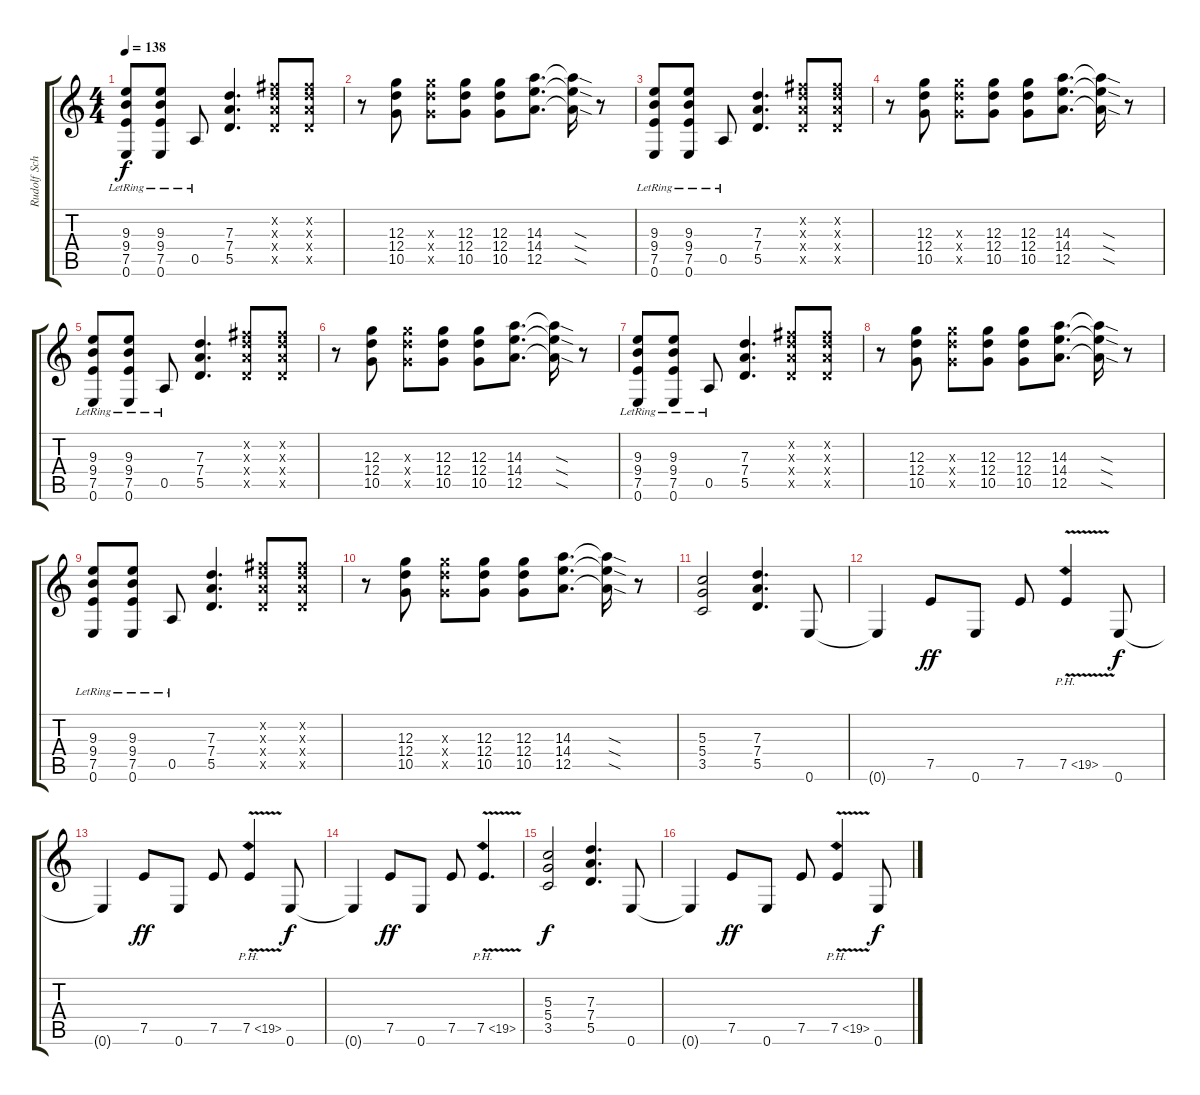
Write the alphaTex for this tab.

\track ("Rudolf Schenker Guitar II" "Rudolf Sch") {instrument overdrivenguitar}
\staff {score tabs}
\tuning (E4 B3 G3 D3 A2 E2) {hide}
\ts (4 4)
\tempo 138
\clef g2
\ks c
(9.3{lr} 9.4{lr} 7.5{lr} 0.6).8{dy f} (9.3{lr} 9.4{lr} 7.5{lr} 0.6).8 0.5{lr}.8 (7.3 7.4 5.5).4{d} (7.2{x} 7.3{x} 7.4{x} 5.5{x}).8 (7.2{x} 7.3{x} 7.4{x} 5.5{x}).8 |
r.8 (12.3 12.4 10.5).8 (12.3{x} 12.4{x} 10.5{x}).8 (12.3 12.4 10.5).8 (12.3 12.4 10.5).8 (14.3 14.4 12.5).8{d} (14.3{sod t} 14.4{sod t} 12.5{sod t}).16 r.8 |
(9.3{lr} 9.4{lr} 7.5{lr} 0.6).8 (9.3{lr} 9.4{lr} 7.5{lr} 0.6).8 0.5{lr}.8 (7.3 7.4 5.5).4{d} (7.2{x} 7.3{x} 7.4{x} 5.5{x}).8 (7.2{x} 7.3{x} 7.4{x} 5.5{x}).8 |
r.8 (12.3 12.4 10.5).8 (12.3{x} 12.4{x} 10.5{x}).8 (12.3 12.4 10.5).8 (12.3 12.4 10.5).8 (14.3 14.4 12.5).8{d} (14.3{sod t} 14.4{sod t} 12.5{sod t}).16 r.8 |
(9.3{lr} 9.4{lr} 7.5{lr} 0.6).8 (9.3{lr} 9.4{lr} 7.5{lr} 0.6).8 0.5{lr}.8 (7.3 7.4 5.5).4{d} (7.2{x} 7.3{x} 7.4{x} 5.5{x}).8 (7.2{x} 7.3{x} 7.4{x} 5.5{x}).8 |
r.8 (12.3 12.4 10.5).8 (12.3{x} 12.4{x} 10.5{x}).8 (12.3 12.4 10.5).8 (12.3 12.4 10.5).8 (14.3 14.4 12.5).8{d} (14.3{sod t} 14.4{sod t} 12.5{sod t}).16 r.8 |
(9.3{lr} 9.4{lr} 7.5{lr} 0.6).8 (9.3{lr} 9.4{lr} 7.5{lr} 0.6).8 0.5{lr}.8 (7.3 7.4 5.5).4{d} (7.2{x} 7.3{x} 7.4{x} 5.5{x}).8 (7.2{x} 7.3{x} 7.4{x} 5.5{x}).8 |
r.8 (12.3 12.4 10.5).8 (12.3{x} 12.4{x} 10.5{x}).8 (12.3 12.4 10.5).8 (12.3 12.4 10.5).8 (14.3 14.4 12.5).8{d} (14.3{sod t} 14.4{sod t} 12.5{sod t}).16 r.8 |
(9.3{lr} 9.4{lr} 7.5{lr} 0.6).8 (9.3{lr} 9.4{lr} 7.5{lr} 0.6).8 0.5{lr}.8 (7.3 7.4 5.5).4{d} (7.2{x} 7.3{x} 7.4{x} 5.5{x}).8 (7.2{x} 7.3{x} 7.4{x} 5.5{x}).8 |
r.8 (12.3 12.4 10.5).8 (12.3{x} 12.4{x} 10.5{x}).8 (12.3 12.4 10.5).8 (12.3 12.4 10.5).8 (14.3 14.4 12.5).8{d} (14.3{sod t} 14.4{sod t} 12.5{sod t}).16 r.8 |
(5.3 5.4 3.5).2 (7.3 7.4 5.5).4{d} 0.6.8 |
0.6{t}.4 7.5.8{dy ff} 0.6.8 7.5.8 7.5{ph 12 v}.4 0.6.8{dy f} |
0.6{t}.4 7.5.8{dy ff} 0.6.8 7.5.8 7.5{ph 12 v}.4 0.6.8{dy f} |
0.6{t}.4 7.5.8{dy ff} 0.6.8 7.5.8 7.5{ph 12 v}.4{d} |
(5.3 5.4 3.5).2{dy f} (7.3 7.4 5.5).4{d} 0.6.8 |
0.6{t}.4 7.5.8{dy ff} 0.6.8 7.5.8 7.5{ph 12 v}.4 0.6.8{dy f}
